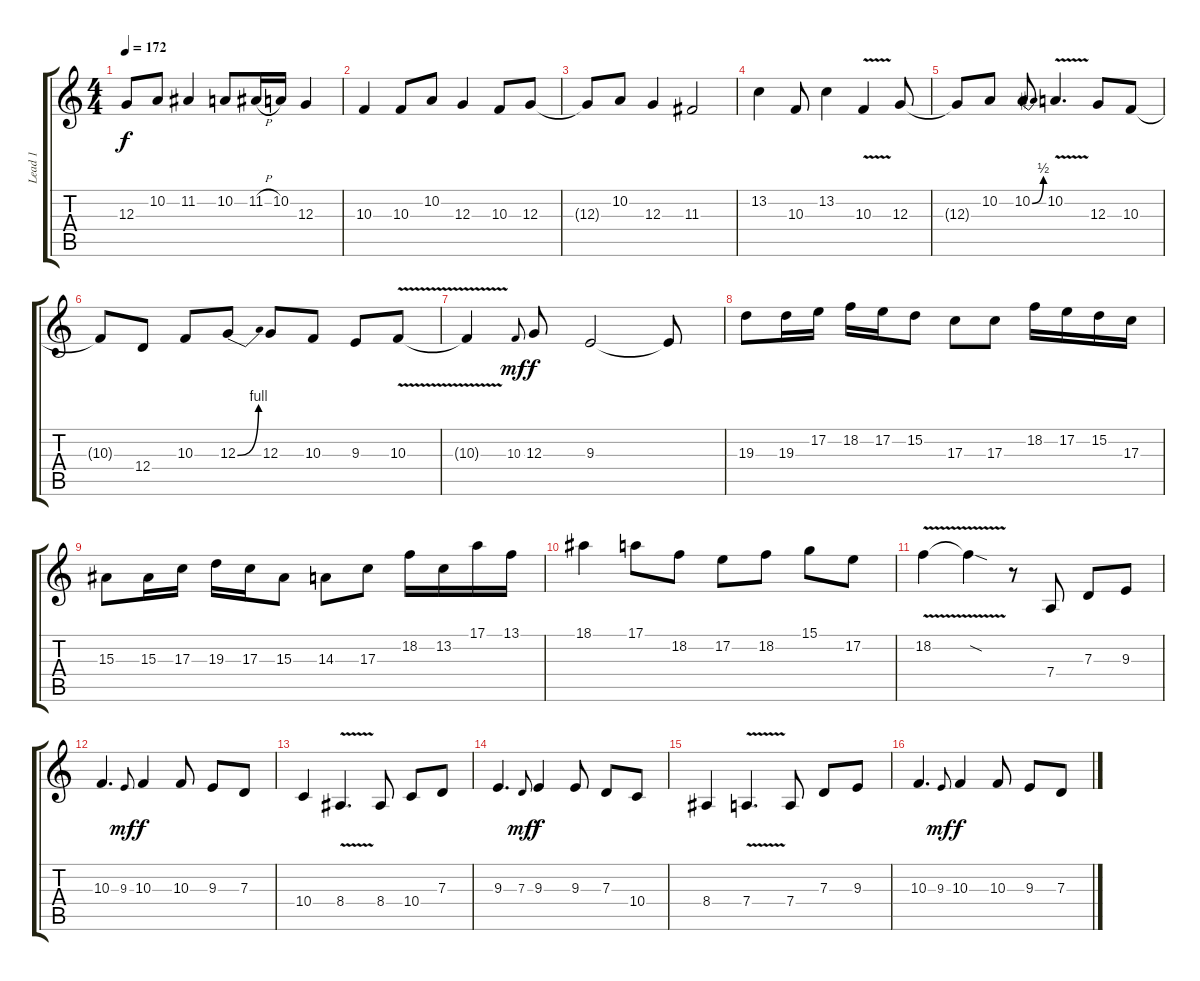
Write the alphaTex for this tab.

\track ("Lead 1" "Lead 1") {instrument acousticgrandpiano}
\staff {score tabs}
\tuning (E4 B3 G3 D3 A2 E2) {hide}
\ts (4 4)
\tempo 172
\clef g2
\ks c
12.3{t}.8{dy f} 10.2.8 11.2.4 10.2.8 11.2{h}.16 10.2.16 12.3.4 |
10.3.4 10.3.8 10.2.8 12.3.4 10.3.8 12.3.8 |
12.3{t}.8 10.2.8 12.3.4 11.3.2 |
13.2.4 10.3.8 13.2.4 10.3{v}.4 12.3.8 |
12.3{t}.8 10.2.8 10.2{be (bend 0 0 60 2)}.8 10.2{v}.4{d} 12.3.8 10.3.8 |
10.3{t}.8 12.4.8 10.3.8 12.3{be (bend 0 0 60 4)}.8 12.3.8 10.3.8 9.3.8 10.3{v}.8 |
10.3{v t}.4 10.3.8{gr onbeat dy mf} 12.3.8{dy f} 9.3.2 9.3{t}.8 |
19.3.8 19.3.16 17.2.16 18.2.16 17.2.16 15.2.8 17.3.8 17.3.8 18.2.16 17.2.16 15.2.16 17.3.16 |
15.3.8 15.3.16 17.3.16 19.3.16 17.3.16 15.3.8 14.3.8 17.3.8 18.2.16 13.2.16 17.1.16 13.1.16 |
18.1.4 17.1.8 18.2.8 17.2.8 18.2.8 15.1.8 17.2.8 |
18.2{v}.4 18.2{v sod t}.4 r.8 7.4.8 7.3.8 9.3.8 |
10.3.4{d} 9.3.8{gr onbeat dy mf} 10.3.4{dy f} 10.3.8 9.3.8 7.3.8 |
10.4.4 8.4{v}.4{d} 8.4.8 10.4.8 7.3.8 |
9.3.4{d} 7.3.8{gr onbeat dy mf} 9.3.4{dy f} 9.3.8 7.3.8 10.4.8 |
8.4.4 7.4{v}.4{d} 7.4.8 7.3.8 9.3.8 |
10.3.4{d} 9.3.8{gr onbeat dy mf} 10.3.4{dy f} 10.3.8 9.3.8 7.3.8
